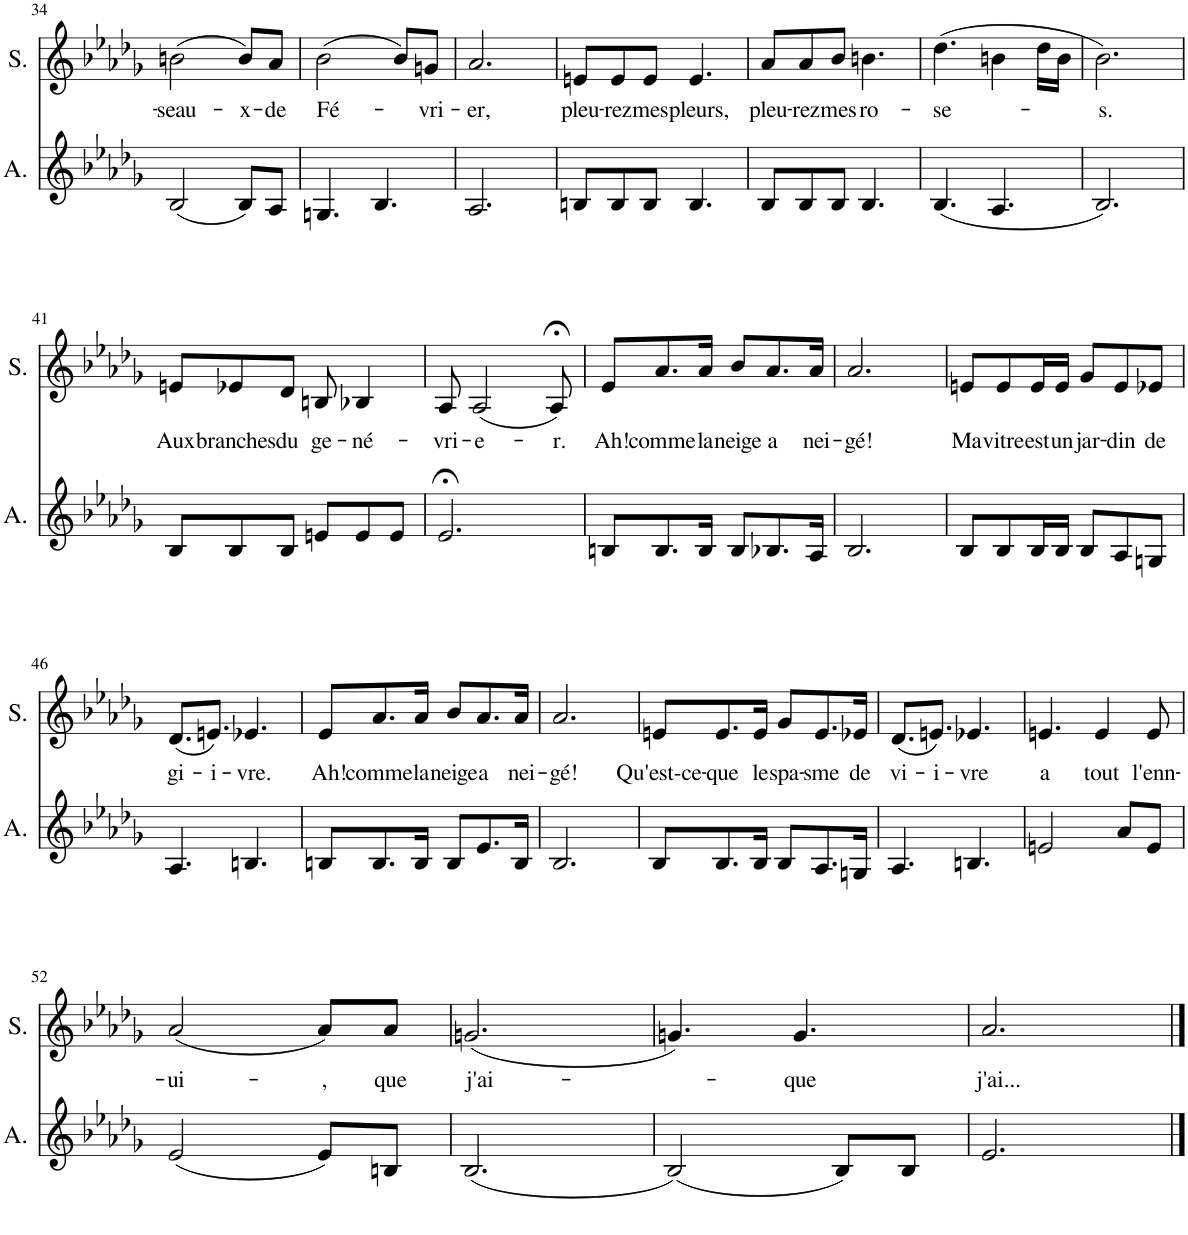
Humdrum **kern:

**kern	**kern	**text
*part2	*part1	*part1
*staff2	*staff1	*staff1
*I"Alto	*I"Soprano	*
*I'A.	*I'S.	*
!!LO:PB:g=z
*clefG2	*clefG2	*
*k[b-e-a-d-g-]	*k[b-e-a-d-g-]	*
*M6/8	*M6/8	*
=34	=34	=34
!	!	!LO:LY:b
(2B-/	(2bn\	-seau-
!	!	!LO:LY:b
8B-/L)	8b/L)	-x-
!	!	!LO:LY:b
8A-/J	8a-/J	-de
=35	=35	=35
!	!	!LO:LY:b
4.Gn/	(2b-\	Fé-
4.B-/	.	.
.	8b-/L)	.
!	!	!LO:LY:b
.	8gn/J	-vri-
=36	=36	=36
!	!	!LO:LY:b
2.A-/	2.a-/	-er,
=37	=37	=37
!	!	!LO:LY:b
8Bn/L	8en/L	pleu-
!	!	!LO:LY:b
8B/	8e/	-rez
!	!	!LO:LY:b
8B/J	8e/J	mes
!	!	!LO:LY:b
4.B/	4.e/	pleurs,
=38	=38	=38
!	!	!LO:LY:b
8B-/L	8a-/L	pleu-
!	!	!LO:LY:b
8B-/	8a-/	-rez
!	!	!LO:LY:b
8B-/J	8b-/J	mes
!	!	!LO:LY:b
4.B-/	4.bn\	ro-
=39	=39	=39
!	!	!LO:LY:b
(4.B-/	(4.dd-\	-se-
4.A-/	4bn\	.
.	16dd-\LL	.
.	16b\JJ	.
=40	=40	=40
!	!	!LO:LY:b
2.B-/)	2.b-\)	-s.
!!LO:LB:g=z
=41	=41	=41
!	!	!LO:LY:b
8B-/L	8en/L	Aux
!	!	!LO:LY:b
8B-/	8e-X/	branches
!	!	!LO:LY:b
8B-/J	8d-/J	du
!	!	!LO:LY:b
8en/L	8Bn/	ge-
!	!	!LO:LY:b
8e/	4B-X/	-né-
8e/J	.	.
=42	=42	=42
!	!	!LO:LY:b
2.e-;</	8A-/	-vri-
!	!	!LO:LY:b
.	(2A-/	-e-
!	!	!LO:LY:b
.	8A-;</)	-r.
=43	=43	=43
!	!	!LO:LY:b
8Bn/L	8e-/L	Ah!
!	!	!LO:LY:b
8.B/	8.a-/	comme
!	!	!LO:LY:b
16B/Jk	16a-/Jk	la
!	!	!LO:LY:b
8B/L	8b-/L	neige
!	!	!LO:LY:b
8.B-X/	8.a-/	a
!	!	!LO:LY:b
16A-/Jk	16a-/Jk	nei-
=44	=44	=44
!	!	!LO:LY:b
2.B-/	2.a-/	-gé!
=45	=45	=45
!	!	!LO:LY:b
8B-/L	8en/L	Ma
!	!	!LO:LY:b
8B-/	8e/	vitre
!	!	!LO:LY:b
16B-/L	16e/L	est
!	!	!LO:LY:b
16B-/JJ	16e/JJ	un
!	!	!LO:LY:b
8B-/L	8g-/L	jar-
!	!	!LO:LY:b
8A-/	8e/	-din
!	!	!LO:LY:b
8Gn/J	8e-X/J	de
!!LO:LB:g=z
=46	=46	=46
!	!	!LO:LY:b
4.A-/	(8.d-/L	gi-
!	!	!LO:LY:b
.	8.en/J)	-i-
!	!	!LO:LY:b
4.Bn/	4.e-X/	-vre.
=47	=47	=47
!	!	!LO:LY:b
8Bn/L	8e-/L	Ah!
!	!	!LO:LY:b
8.B/	8.a-/	comme
!	!	!LO:LY:b
16B/Jk	16a-/Jk	la
!	!	!LO:LY:b
8B/L	8b-/L	neige
!	!	!LO:LY:b
8.e-/	8.a-/	a
!	!	!LO:LY:b
16B/Jk	16a-/Jk	nei-
=48	=48	=48
!	!	!LO:LY:b
2.B-/	2.a-/	-gé!
=49	=49	=49
!	!	!LO:LY:b
8B-/L	8en/L	Qu'est-ce-
!	!	!LO:LY:b
8.B-/	8.e/	-que
!	!	!LO:LY:b
16B-/Jk	16e/Jk	le
!	!	!LO:LY:b
8B-/L	8g-/L	spa-
!	!	!LO:LY:b
8.A-/	8.e/	-sme
!	!	!LO:LY:b
16Gn/Jk	16e-X/Jk	de
=50	=50	=50
!	!	!LO:LY:b
4.A-/	(8.d-/L	vi-
!	!	!LO:LY:b
.	8.en/J)	-i-
!	!	!LO:LY:b
4.Bn/	4.e-X/	-vre
=51	=51	=51
!	!	!LO:LY:b
2en/	4.en/	a
!	!	!LO:LY:b
.	4e/	tout
8a-/L	.	.
!	!	!LO:LY:b
8e/J	8e/	l'enn-
!!LO:LB:g=z
=52	=52	=52
!	!	!LO:LY:b
(2e-/	(2a-/	-ui-
!	!	!LO:LY:b
8e-/L)	8a-/L)	-,
!	!	!LO:LY:b
8Bn/J	8a-/J	que
=53	=53	=53
!	!	!LO:LY:b
(2.B-/	(2.gn/	j'ai-
=54	=54	=54
(2B-/)	4.gn/)	.
!	!	!LO:LY:b
.	4.g/	-que
8B-/L)	.	.
8B-/J	.	.
=55	=55	=55
!	!	!LO:LY:b
2.e-/	2.a-/	j'ai...
==	==	==
*-	*-	*-
